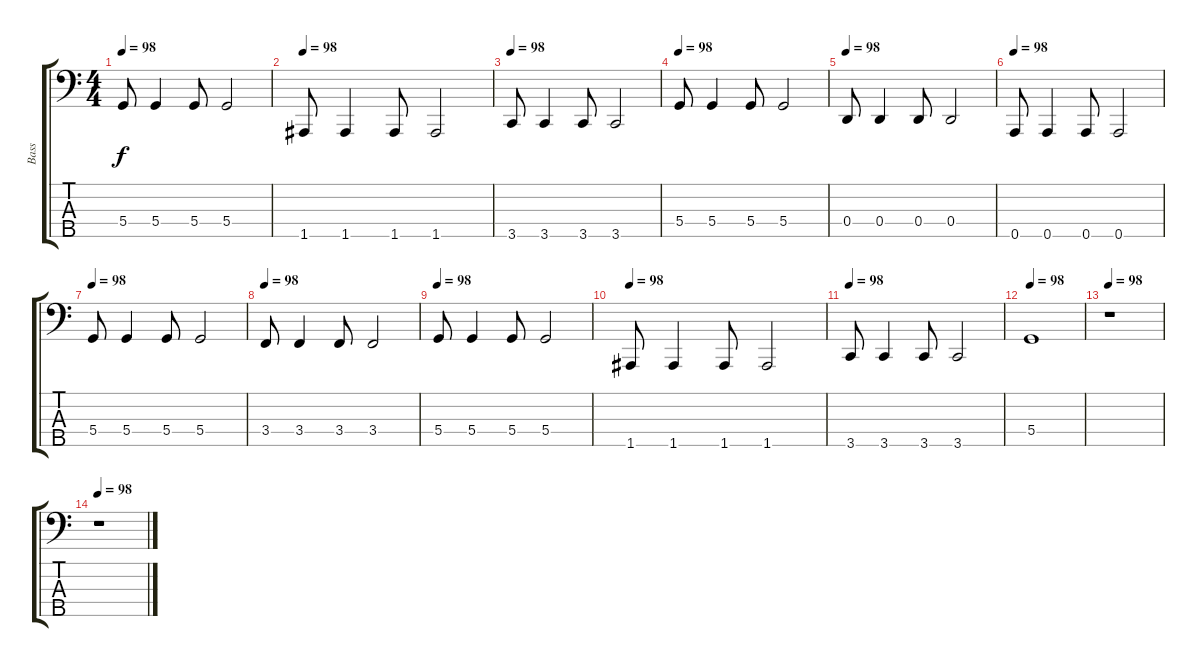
\track ("Bass" "Bass") {instrument electricbassfinger}
\staff {score tabs}
\tuning (F2 C2 G1 D1 A0) {hide}
\ts (4 4)
\tempo 98
\clef f4
\ks c
5.4.8{dy f} 5.4.4 5.4.8 5.4.2 |
\tempo 98
1.5.8 1.5.4 1.5.8 1.5.2 |
\tempo 98
3.5.8 3.5.4 3.5.8 3.5.2 |
\tempo 98
5.4.8 5.4.4 5.4.8 5.4.2 |
\tempo 98
0.4.8 0.4.4 0.4.8 0.4.2 |
\tempo 98
0.5.8 0.5.4 0.5.8 0.5.2 |
\tempo 98
5.4.8 5.4.4 5.4.8 5.4.2 |
\tempo 98
3.4.8 3.4.4 3.4.8 3.4.2 |
\tempo 98
5.4.8 5.4.4 5.4.8 5.4.2 |
\tempo 98
1.5.8 1.5.4 1.5.8 1.5.2 |
\tempo 98
3.5.8 3.5.4 3.5.8 3.5.2 |
\tempo 98
5.4.1 |
\tempo 98
r.1 |
\tempo 98
r.1
